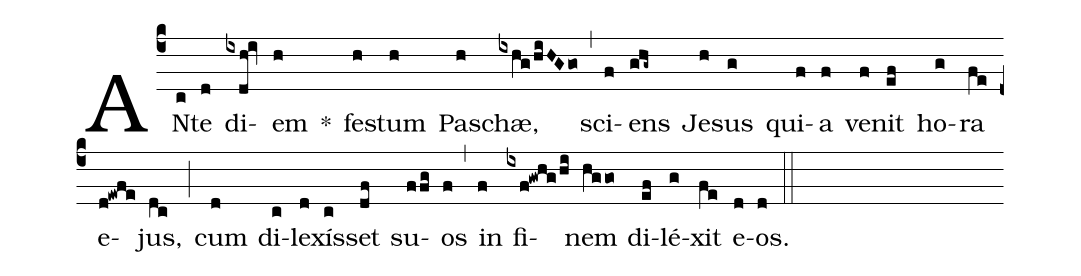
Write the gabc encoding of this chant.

%%
(c4)
AN(c)te(d) di(ixdh!iv)em(h) *()
fe(h)stum(h) Pas(h)chæ,(ixhg/hiHGgo>) (,)
sci(f)ens(ghg~) Je(h)sus(g) qui(f)a(f) ve(f)nit(ef) ho(g)ra(fe) e(d!ewfe)jus,(dc) (;)
cum(d) di(c)le(d)xís(c)set(df) su(ffg)os(f) (,)
in(f) fi(ixf!gwhg/hi)nem(hggo) di(ef)lé(g)xit(fe) e(d)os.(d) (::)
